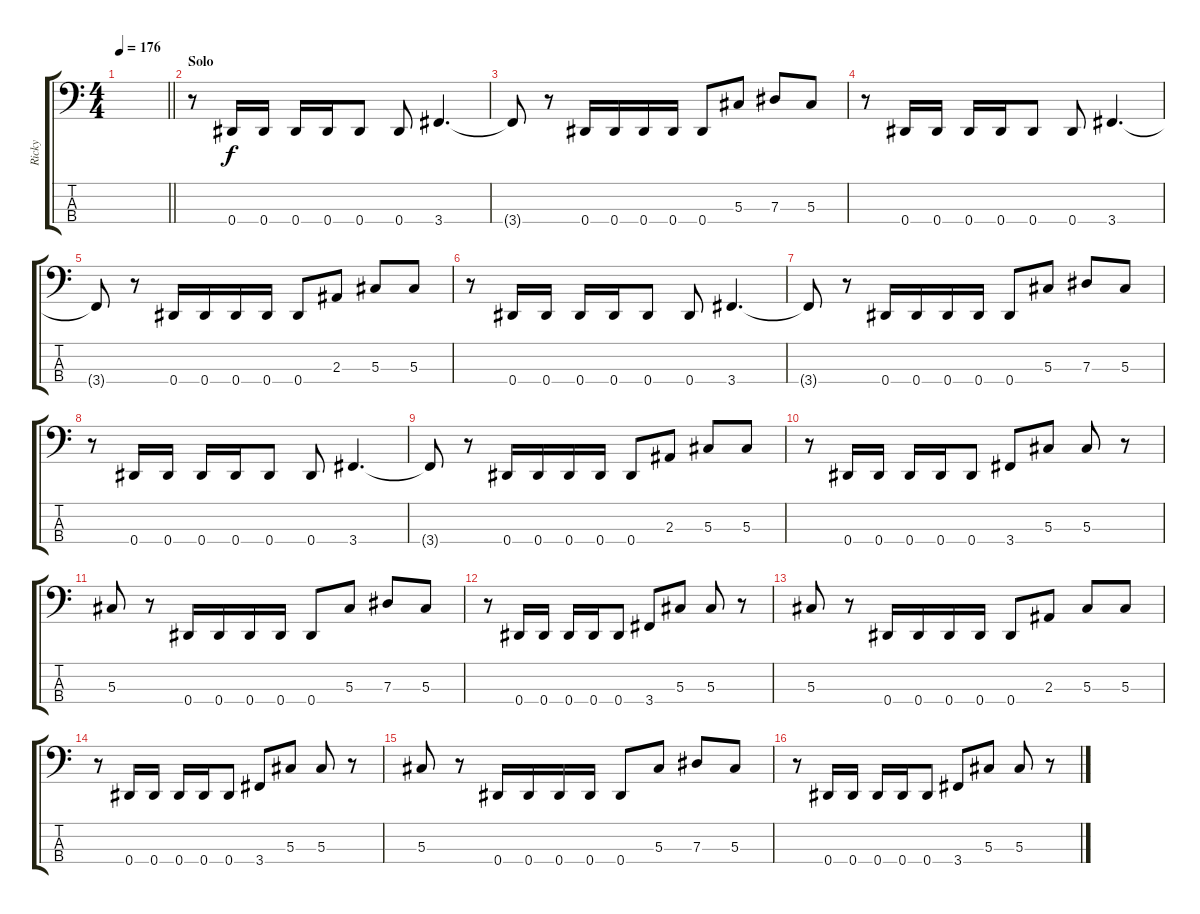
\track ("Ricky" "Ricky") {instrument electricbasspick}
\staff {score tabs}
\tuning (Gb2 Db2 Ab1 Eb1) {hide}
\ts (4 4)
\tempo 176
\clef f4
\barLineRight lightlight
\ks c
|
\section ("" "Solo")
r.8 0.4.16 0.4.16 0.4.16 0.4.16 0.4.8 0.4.8 3.4.4{d} |
3.4{t}.8 r.8 0.4.16 0.4.16 0.4.16 0.4.16 0.4.8 5.3.8 7.3.8 5.3.8 |
r.8 0.4.16 0.4.16 0.4.16 0.4.16 0.4.8 0.4.8 3.4.4{d} |
3.4{t}.8 r.8 0.4.16 0.4.16 0.4.16 0.4.16 0.4.8 2.3.8 5.3.8 5.3.8 |
r.8 0.4.16 0.4.16 0.4.16 0.4.16 0.4.8 0.4.8 3.4.4{d} |
3.4{t}.8 r.8 0.4.16 0.4.16 0.4.16 0.4.16 0.4.8 5.3.8 7.3.8 5.3.8 |
r.8 0.4.16 0.4.16 0.4.16 0.4.16 0.4.8 0.4.8 3.4.4{d} |
3.4{t}.8 r.8 0.4.16 0.4.16 0.4.16 0.4.16 0.4.8 2.3.8 5.3.8 5.3.8 |
r.8 0.4.16 0.4.16 0.4.16 0.4.16 0.4.8 3.4.8 5.3.8 5.3.8 r.8 |
5.3.8 r.8 0.4.16 0.4.16 0.4.16 0.4.16 0.4.8 5.3.8 7.3.8 5.3.8 |
r.8 0.4.16 0.4.16 0.4.16 0.4.16 0.4.8 3.4.8 5.3.8 5.3.8 r.8 |
5.3.8 r.8 0.4.16 0.4.16 0.4.16 0.4.16 0.4.8 2.3.8 5.3.8 5.3.8 |
r.8 0.4.16 0.4.16 0.4.16 0.4.16 0.4.8 3.4.8 5.3.8 5.3.8 r.8 |
5.3.8 r.8 0.4.16 0.4.16 0.4.16 0.4.16 0.4.8 5.3.8 7.3.8 5.3.8 |
r.8 0.4.16 0.4.16 0.4.16 0.4.16 0.4.8 3.4.8 5.3.8 5.3.8 r.8
